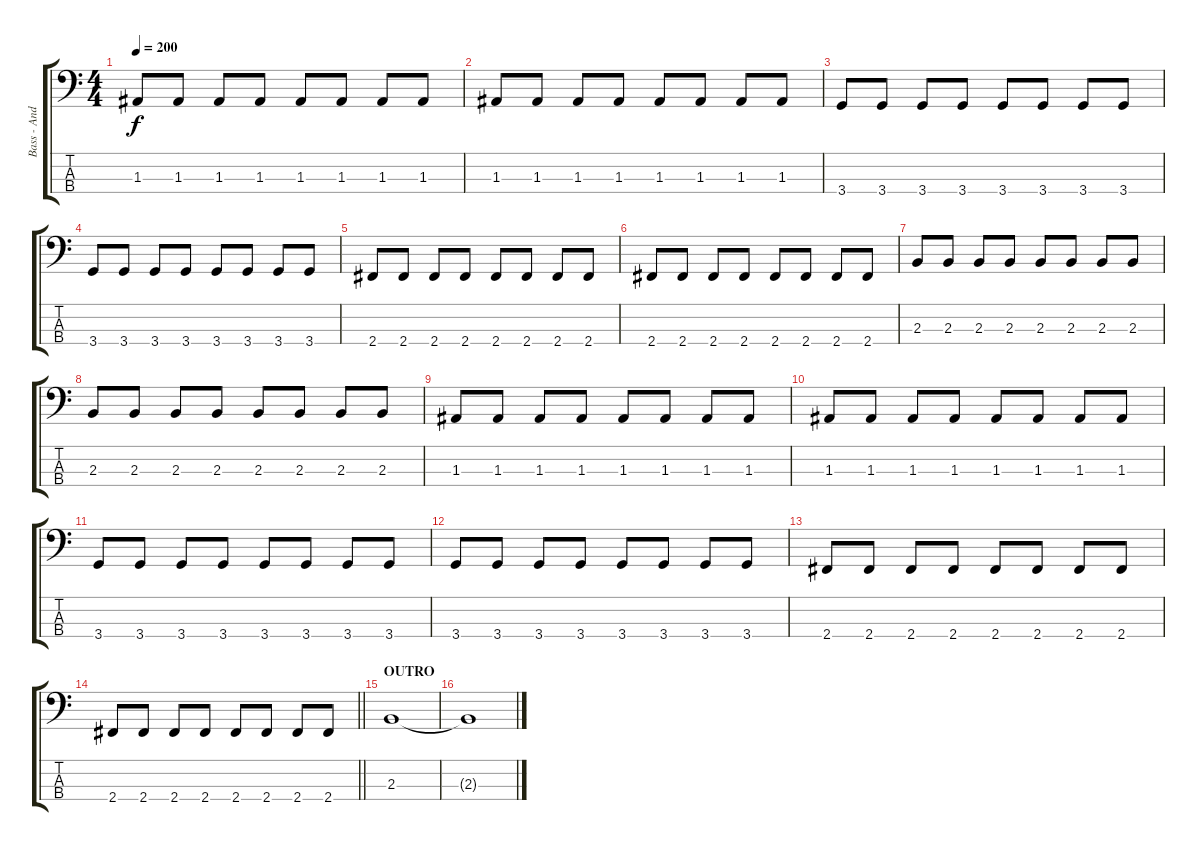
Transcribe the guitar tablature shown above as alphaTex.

\track ("Bass - Andy Laux" "Bass - And") {instrument electricbasspick}
\staff {score tabs}
\tuning (G2 D2 A1 E1) {hide}
\ts (4 4)
\tempo 200
\clef f4
\ks c
1.3.8{dy f} 1.3.8 1.3.8 1.3.8 1.3.8 1.3.8 1.3.8 1.3.8 |
1.3.8 1.3.8 1.3.8 1.3.8 1.3.8 1.3.8 1.3.8 1.3.8 |
3.4.8 3.4.8 3.4.8 3.4.8 3.4.8 3.4.8 3.4.8 3.4.8 |
3.4.8 3.4.8 3.4.8 3.4.8 3.4.8 3.4.8 3.4.8 3.4.8 |
2.4.8 2.4.8 2.4.8 2.4.8 2.4.8 2.4.8 2.4.8 2.4.8 |
2.4.8 2.4.8 2.4.8 2.4.8 2.4.8 2.4.8 2.4.8 2.4.8 |
2.3.8 2.3.8 2.3.8 2.3.8 2.3.8 2.3.8 2.3.8 2.3.8 |
2.3.8 2.3.8 2.3.8 2.3.8 2.3.8 2.3.8 2.3.8 2.3.8 |
1.3.8 1.3.8 1.3.8 1.3.8 1.3.8 1.3.8 1.3.8 1.3.8 |
1.3.8 1.3.8 1.3.8 1.3.8 1.3.8 1.3.8 1.3.8 1.3.8 |
3.4.8 3.4.8 3.4.8 3.4.8 3.4.8 3.4.8 3.4.8 3.4.8 |
3.4.8 3.4.8 3.4.8 3.4.8 3.4.8 3.4.8 3.4.8 3.4.8 |
2.4.8 2.4.8 2.4.8 2.4.8 2.4.8 2.4.8 2.4.8 2.4.8 |
\barLineRight lightlight
2.4.8 2.4.8 2.4.8 2.4.8 2.4.8 2.4.8 2.4.8 2.4.8 |
\section ("" "OUTRO")
2.3.1 |
2.3{t}.1
